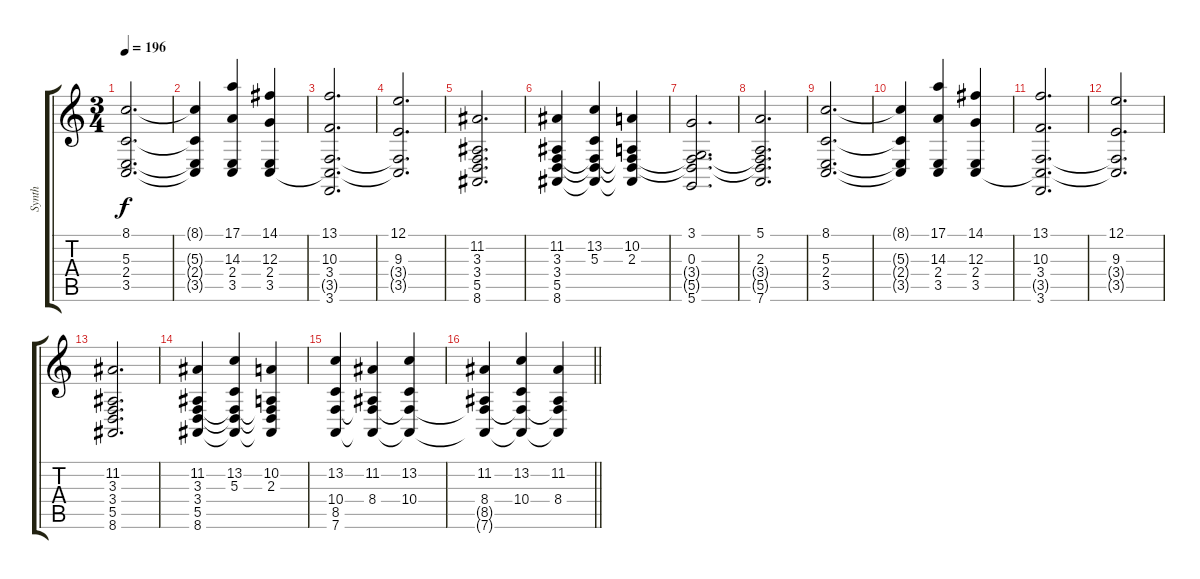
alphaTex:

\track ("Synth" "Synth") {instrument pad8sweep}
\staff {score tabs}
\tuning (E4 B3 G3 D3 A2 D2) {hide}
\ts (3 4)
\tempo 196
\clef g2
\ks c
(8.1 5.3 2.4 3.5).2{d dy f} |
(8.1{t} 5.3{t} 2.4{t} 3.5{t}).4 (17.1 14.3 2.4 3.5).4 (14.1 12.3 2.4 3.5).4 |
(13.1 10.3 3.4 3.5{t} 3.6).2{d} |
(12.1 9.3 3.4{t} 3.5{t}).2{d} |
(11.2 3.3 3.4 5.5 8.6).2{d} |
(11.2 3.3 3.4 5.5 8.6).4 (13.2 5.3 3.4{t} 5.5{t} 8.6{t}).4 (10.2 2.3 3.4{t} 5.5{t} 8.6{t}).4 |
(3.1 0.3 3.4{t} 5.5{t} 5.6).2{d} |
(5.1 2.3 3.4{t} 5.5{t} 7.6).2{d} |
(8.1 5.3 2.4 3.5).2{d} |
(8.1{t} 5.3{t} 2.4{t} 3.5{t}).4 (17.1 14.3 2.4 3.5).4 (14.1 12.3 2.4 3.5).4 |
(13.1 10.3 3.4 3.5{t} 3.6).2{d} |
(12.1 9.3 3.4{t} 3.5{t}).2{d} |
(11.2 3.3 3.4 5.5 8.6).2{d} |
(11.2 3.3 3.4 5.5 8.6).4 (13.2 5.3 3.4{t} 5.5{t} 8.6{t}).4 (10.2 2.3 3.4{t} 5.5{t} 8.6{t}).4 |
(13.2 10.4 8.5 7.6).4 (11.2 8.4 8.5{t} 7.6{t}).4 (13.2 10.4 8.5{t} 7.6{t}).4 |
\barLineRight lightlight
(11.2 8.4 8.5{t} 7.6{t}).4 (13.2 10.4 8.5{t} 7.6{t}).4 (11.2 8.4 8.5{t} 7.6{t}).4
